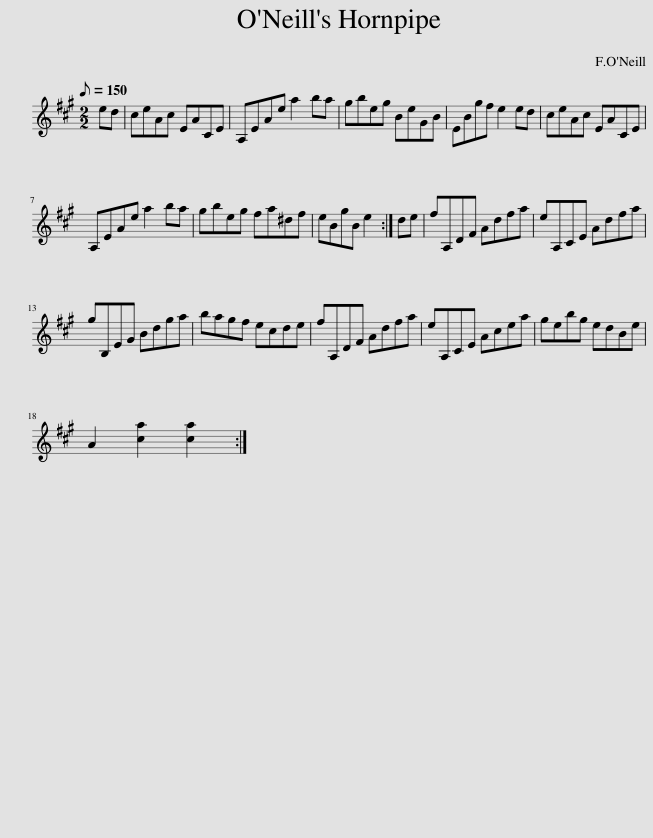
X:1
L:1/8
Q:1/8=150
M:2/2
I:linebreak $
K:A
V:1 treble
V:1
 ed | ceAc EACE | A,EAe a2 ba | gbeg BeGB | EBgf e2 ed | %5
 ceAc EACE |$ A,EAe a2 ba | gbeg fa^df | eBgB e2 :| de | %10
 fA,DF Adfa | eA,CE Adfa |$ gB,EG Bdga | bagf ecde | fA,DF Adfa | %15
 eA,CE Acea | gebg edBe |$ A2 [ca]2 [ca]2 :| %18
